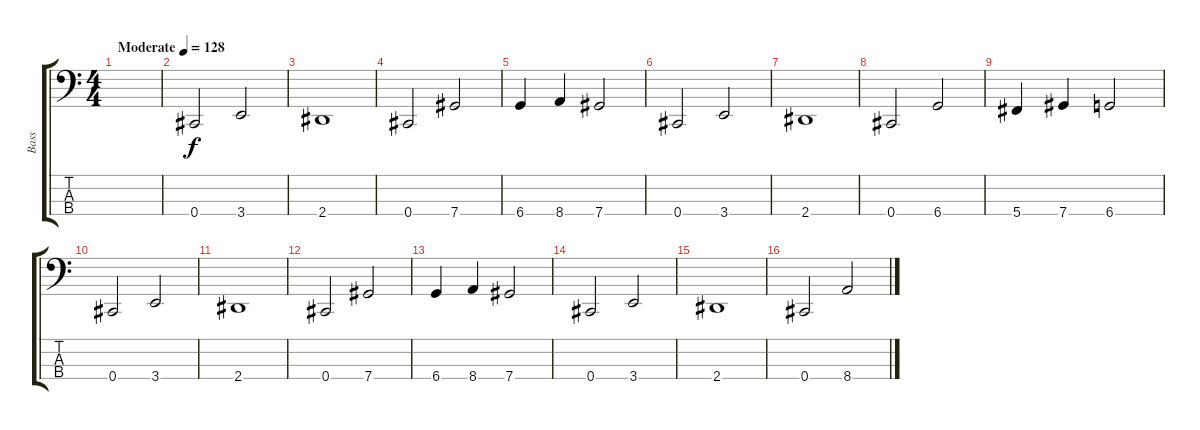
\track ("Bass" "Bass") {instrument electricbasspick}
\staff {score tabs}
\tuning (E2 B1 Gb1 Db1) {hide}
\ts (4 4)
\tempo (128 "Moderate")
\clef f4
\ks c
|
0.4.2 3.4.2 |
2.4.1 |
0.4.2 7.4.2 |
6.4.4 8.4.4 7.4.2 |
0.4.2 3.4.2 |
2.4.1 |
0.4.2 6.4.2 |
5.4.4 7.4.4 6.4.2 |
0.4.2 3.4.2 |
2.4.1 |
0.4.2 7.4.2 |
6.4.4 8.4.4 7.4.2 |
0.4.2 3.4.2 |
2.4.1 |
0.4.2 8.4.2
